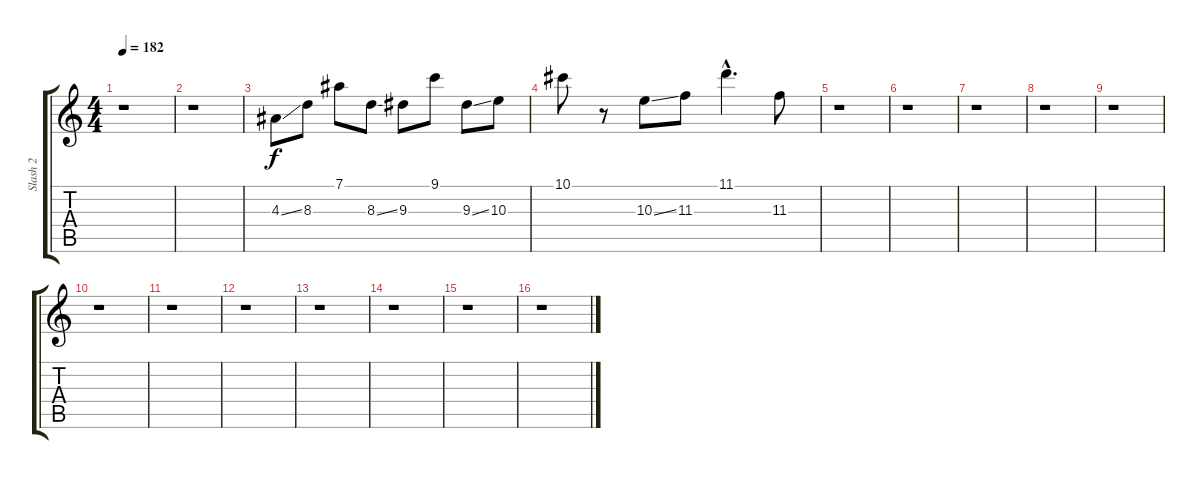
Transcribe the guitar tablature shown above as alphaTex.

\track ("Slash 2" "Slash 2") {instrument distortionguitar}
\staff {score tabs}
\tuning (Eb4 Bb3 Gb3 Db3 Ab2 Eb2) {hide}
\ts (4 4)
\tempo 182
\clef g2
\ks c
r.1{dy f} |
r.1 |
4.3{ss}.8 8.3.8 7.1.8 8.3{ss}.8 9.3.8 9.1.8 9.3{ss}.8 10.3.8 |
10.1.8 r.8 10.3{ss}.8 11.3.8 11.1{hac}.4{d} 11.3.8 |
r.1 |
r.1 |
r.1 |
r.1 |
r.1 |
r.1 |
r.1 |
r.1 |
r.1 |
r.1 |
r.1 |
r.1
